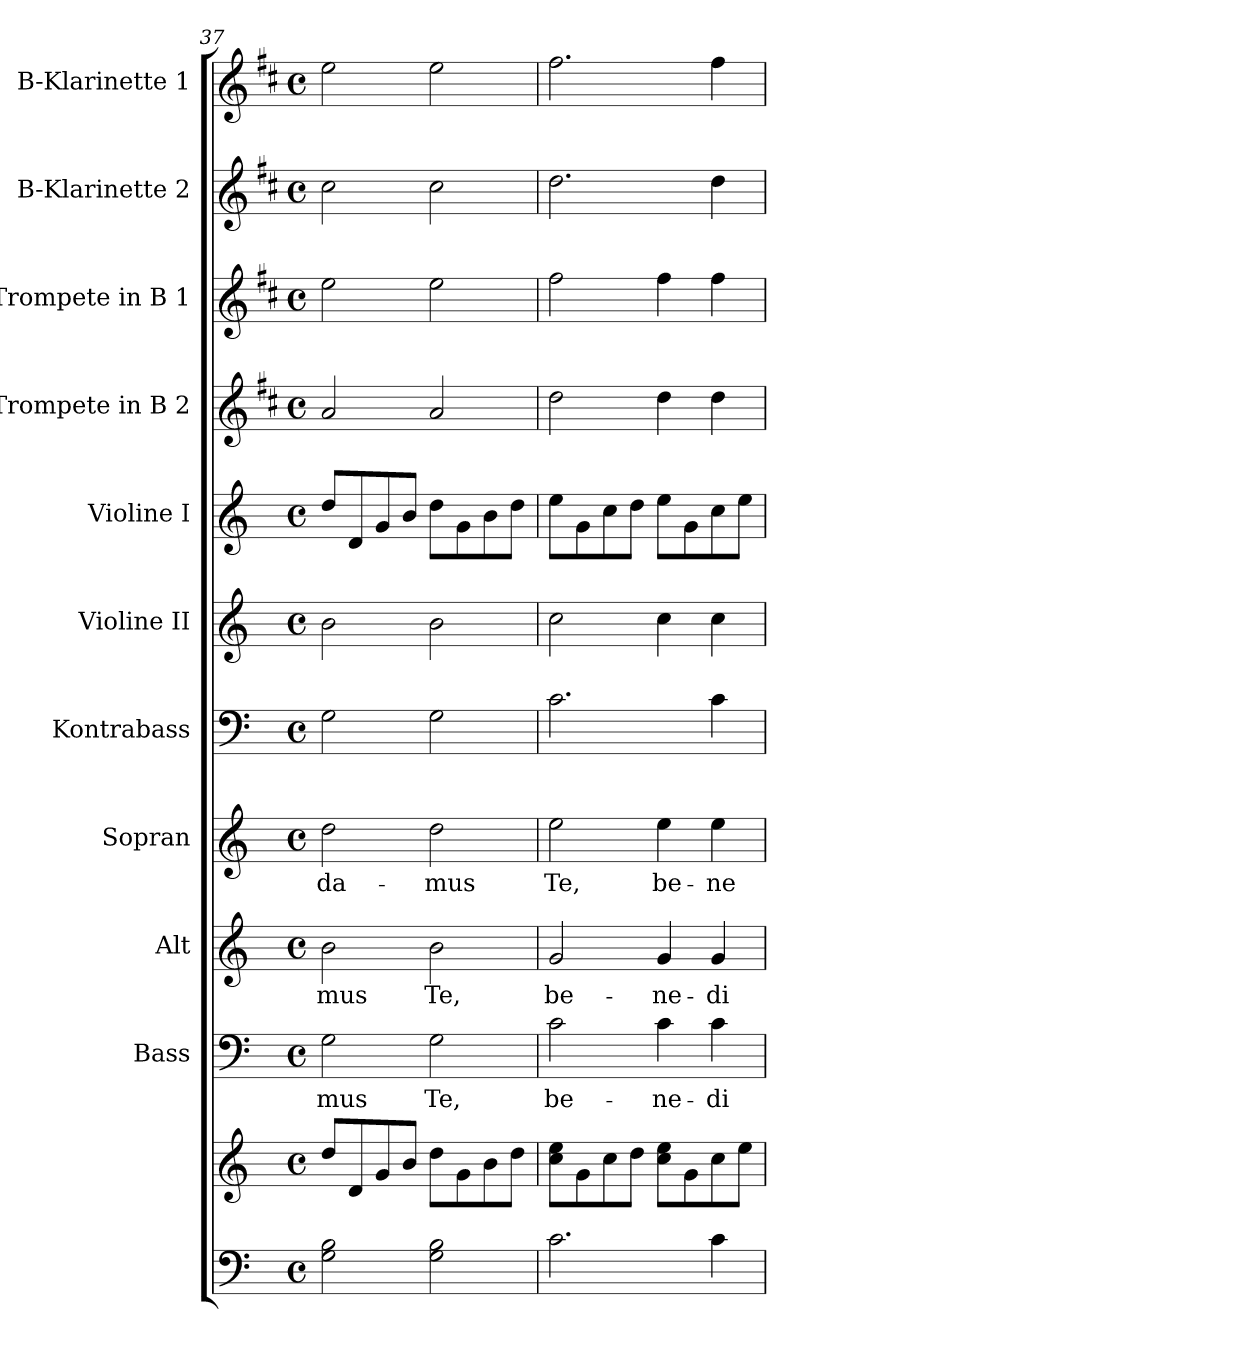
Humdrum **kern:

**kern	**kern	**kern	**text	**kern	**text	**kern	**text	**kern	**kern	**kern	**kern	**kern	**kern	**kern
*part11	*part11	*part10	*part10	*part9	*part9	*part8	*part8	*part7	*part6	*part5	*part4	*part3	*part2	*part1
*staff12	*staff11	*staff10	*staff10	*staff9	*staff9	*staff8	*staff8	*staff7	*staff6	*staff5	*staff4	*staff3	*staff2	*staff1
*	*	*I"Bass	*	*I"Alt	*	*I"Sopran	*	*I"Kontrabass	*I"Violine II	*I"Violine I	*I"Trompete in B 2	*I"Trompete in B 1	*I"B-Klarinette 2	*I"B-Klarinette 1
*	*	*I'B.	*	*I'A.	*	*I'S.	*	*I'Kb.	*I'Vl. II	*I'Vl. I	*I'Tr. 2	*I'Tr. 1	*I'B Kl. 2	*I'B Kl. 1
!!LO:PB:g=z
*clefF4	*clefG2	*clefF4	*	*clefG2	*	*clefG2	*	*clefF4	*clefG2	*clefG2	*clefG2	*clefG2	*clefG2	*clefG2
*	*	*	*	*	*	*	*	*ITrd7c12	*	*	*ITrd1c2	*ITrd1c2	*ITrd1c2	*ITrd1c2
*k[]	*k[]	*k[]	*	*k[]	*	*k[]	*	*k[]	*k[]	*k[]	*k[]	*k[]	*k[]	*k[]
*C:	*C:	*C:	*	*C:	*	*C:	*	*C:	*C:	*C:	*C:	*C:	*C:	*C:
*M4/4	*M4/4	*M4/4	*	*M4/4	*	*M4/4	*	*M4/4	*M4/4	*M4/4	*M4/4	*M4/4	*M4/4	*M4/4
*met(c)	*met(c)	*met(c)	*	*met(c)	*	*met(c)	*	*met(c)	*met(c)	*met(c)	*met(c)	*met(c)	*met(c)	*met(c)
=37	=37	=37	=37	=37	=37	=37	=37	=37	=37	=37	=37	=37	=37	=37
!	!	!	!LO:LY:b	!	!LO:LY:b	!	!LO:LY:b	!	!	!	!	!	!	!
2G\ 2B\	8dd/L	2G\	-mus	2b\	-mus	2dd\	-da-	2GG\	2b\	8dd/L	2g/	2dd\	2b\	2dd\
.	8d/	.	.	.	.	.	.	.	.	8d/	.	.	.	.
.	8g/	.	.	.	.	.	.	.	.	8g/	.	.	.	.
.	8b/J	.	.	.	.	.	.	.	.	8b/J	.	.	.	.
!	!	!	!LO:LY:b	!	!LO:LY:b	!	!LO:LY:b	!	!	!	!	!	!	!
2G\ 2B\	8dd\L	2G\	Te,	2b\	Te,	2dd\	-mus	2GG\	2b\	8dd\L	2g/	2dd\	2b\	2dd\
.	8g\	.	.	.	.	.	.	.	.	8g\	.	.	.	.
.	8b\	.	.	.	.	.	.	.	.	8b\	.	.	.	.
.	8dd\J	.	.	.	.	.	.	.	.	8dd\J	.	.	.	.
=38	=38	=38	=38	=38	=38	=38	=38	=38	=38	=38	=38	=38	=38	=38
!	!	!	!LO:LY:b	!	!LO:LY:b	!	!LO:LY:b	!	!	!	!	!	!	!
2.c\	8cc\ 8ee\L	2c\	be-	2g/	be-	2ee\	Te,	2.C\	2cc\	8ee\L	2cc\	2ee\	2.cc\	2.ee\
.	8g\	.	.	.	.	.	.	.	.	8g\	.	.	.	.
.	8cc\	.	.	.	.	.	.	.	.	8cc\	.	.	.	.
.	8dd\J	.	.	.	.	.	.	.	.	8dd\J	.	.	.	.
!	!	!	!LO:LY:b	!	!LO:LY:b	!	!LO:LY:b	!	!	!	!	!	!	!
.	8cc\ 8ee\L	4c\	-ne-	4g/	-ne-	4ee\	be-	.	4cc\	8ee\L	4cc\	4ee\	.	.
.	8g\	.	.	.	.	.	.	.	.	8g\	.	.	.	.
!	!	!	!LO:LY:b	!	!LO:LY:b	!	!LO:LY:b	!	!	!	!	!	!	!
4c\	8cc\	4c\	-di-	4g/	-di-	4ee\	-ne-	4C\	4cc\	8cc\	4cc\	4ee\	4cc\	4ee\
.	8ee\J	.	.	.	.	.	.	.	.	8ee\J	.	.	.	.
=	=	=	=	=	=	=	=	=	=	=	=	=	=	=
*-	*-	*-	*-	*-	*-	*-	*-	*-	*-	*-	*-	*-	*-	*-
